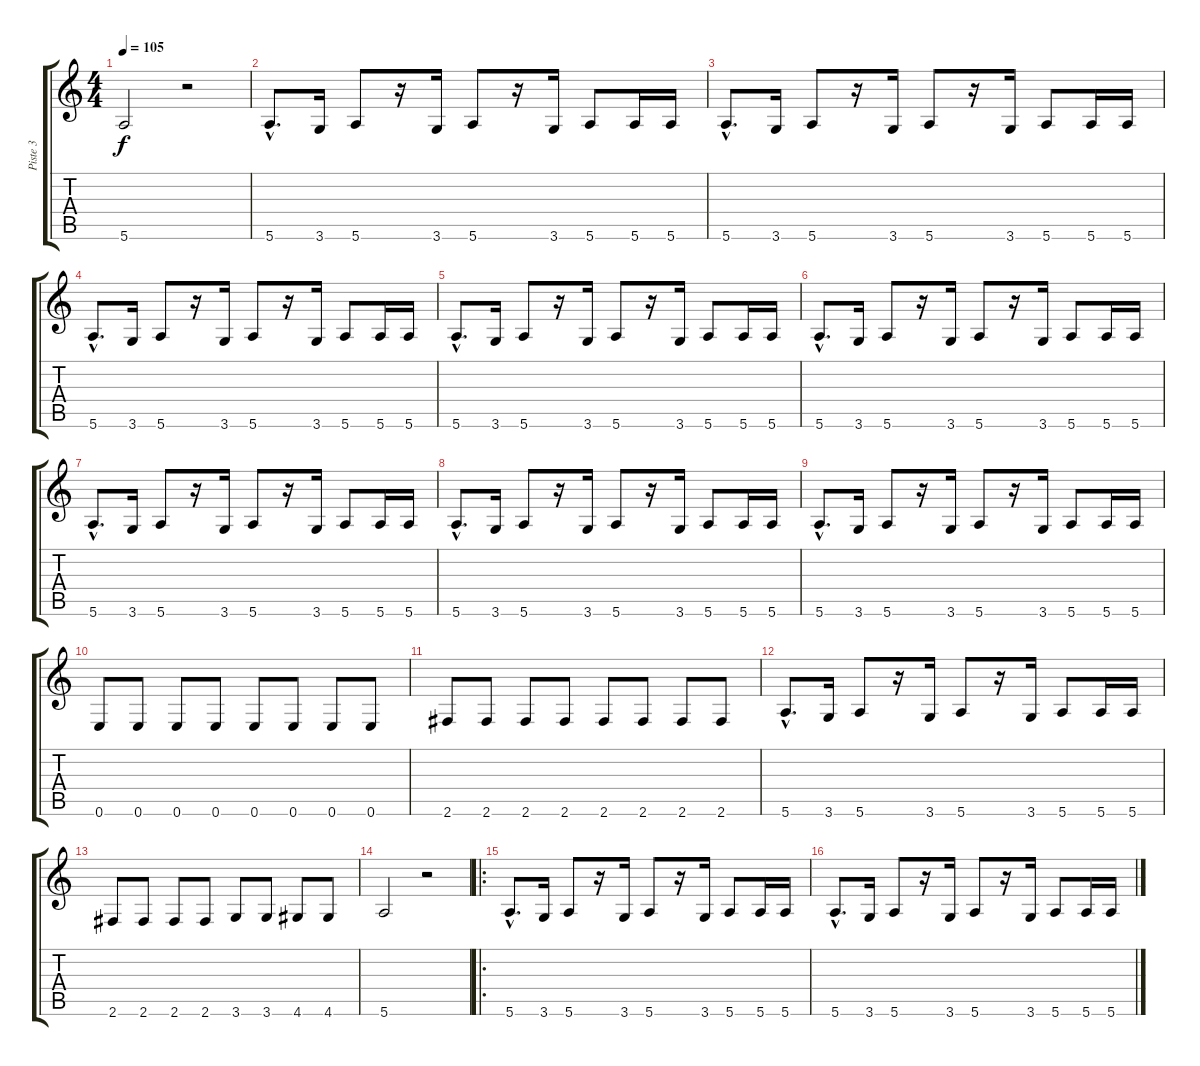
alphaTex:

\track ("Piste 3" "Piste 3") {instrument electricbassfinger}
\staff {score tabs}
\tuning (E4 B3 G3 D3 A2 E2) {hide}
\ts (4 4)
\tempo 105
\clef g2
\ks c
5.6.2{dy f} r.2 |
5.6{hac}.8{d} 3.6.16 5.6.8 r.16 3.6.16 5.6.8 r.16 3.6.16 5.6.8 5.6.16 5.6.16 |
5.6{hac}.8{d} 3.6.16 5.6.8 r.16 3.6.16 5.6.8 r.16 3.6.16 5.6.8 5.6.16 5.6.16 |
5.6{hac}.8{d} 3.6.16 5.6.8 r.16 3.6.16 5.6.8 r.16 3.6.16 5.6.8 5.6.16 5.6.16 |
5.6{hac}.8{d} 3.6.16 5.6.8 r.16 3.6.16 5.6.8 r.16 3.6.16 5.6.8 5.6.16 5.6.16 |
5.6{hac}.8{d} 3.6.16 5.6.8 r.16 3.6.16 5.6.8 r.16 3.6.16 5.6.8 5.6.16 5.6.16 |
5.6{hac}.8{d} 3.6.16 5.6.8 r.16 3.6.16 5.6.8 r.16 3.6.16 5.6.8 5.6.16 5.6.16 |
5.6{hac}.8{d} 3.6.16 5.6.8 r.16 3.6.16 5.6.8 r.16 3.6.16 5.6.8 5.6.16 5.6.16 |
5.6{hac}.8{d} 3.6.16 5.6.8 r.16 3.6.16 5.6.8 r.16 3.6.16 5.6.8 5.6.16 5.6.16 |
0.6.8 0.6.8 0.6.8 0.6.8 0.6.8 0.6.8 0.6.8 0.6.8 |
2.6.8 2.6.8 2.6.8 2.6.8 2.6.8 2.6.8 2.6.8 2.6.8 |
5.6{hac}.8{d} 3.6.16 5.6.8 r.16 3.6.16 5.6.8 r.16 3.6.16 5.6.8 5.6.16 5.6.16 |
2.6.8 2.6.8 2.6.8 2.6.8 3.6.8 3.6.8 4.6.8 4.6.8 |
5.6.2 r.2 |
\ro
5.6{hac}.8{d} 3.6.16 5.6.8 r.16 3.6.16 5.6.8 r.16 3.6.16 5.6.8 5.6.16 5.6.16 |
5.6{hac}.8{d} 3.6.16 5.6.8 r.16 3.6.16 5.6.8 r.16 3.6.16 5.6.8 5.6.16 5.6.16
